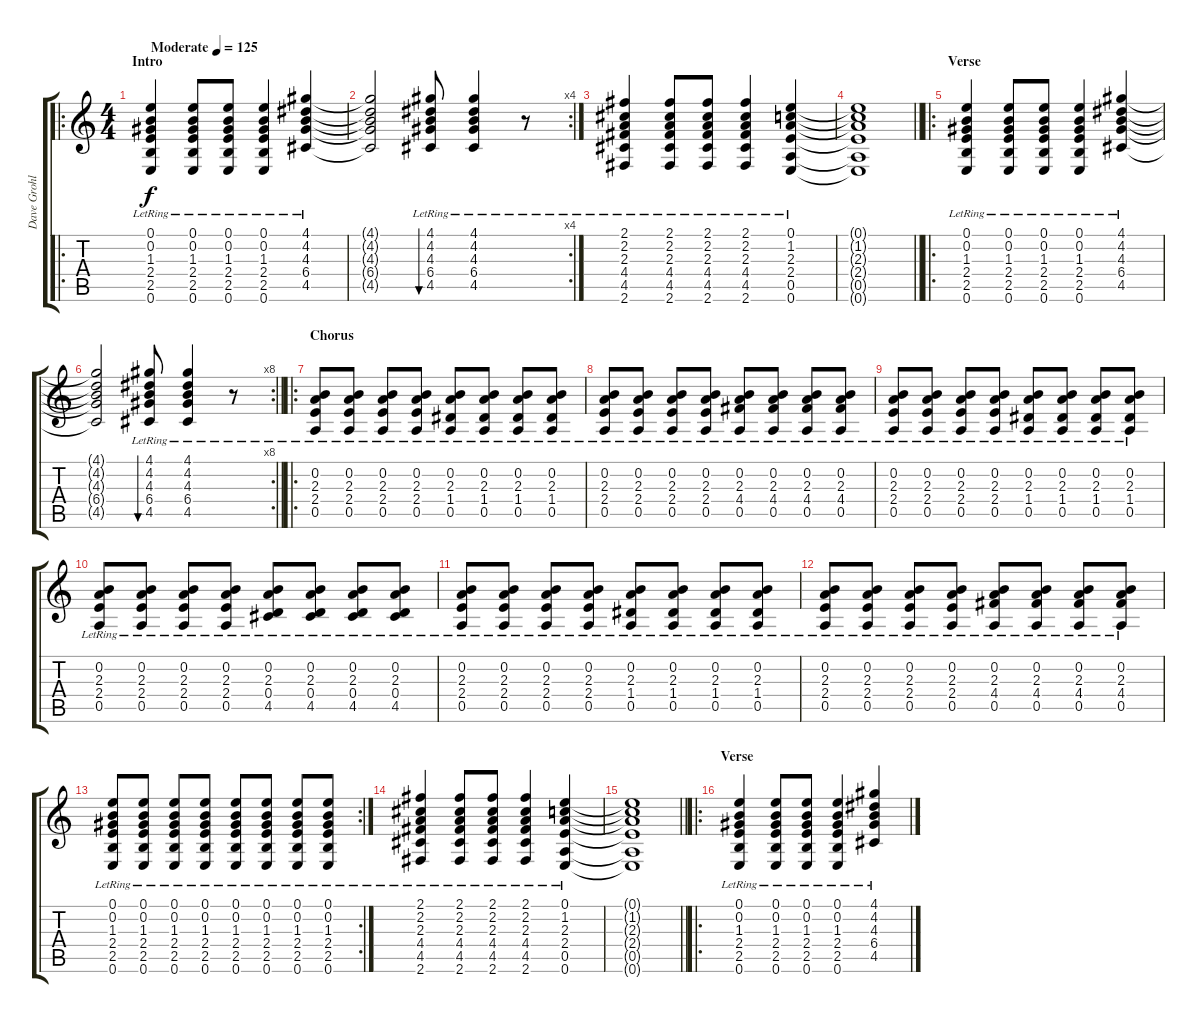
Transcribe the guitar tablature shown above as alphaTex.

\track ("Dave Grohl" "Dave Grohl") {instrument acousticguitarsteel}
\staff {score tabs}
\tuning (E4 B3 G3 D3 A2 E2) {hide}
\ro
\ts (4 4)
\section ("" "Intro")
\tempo (125 "Moderate")
\clef g2
\ks c
(0.1{lr} 0.2{lr} 1.3{lr} 2.4{lr} 2.5{lr} 0.6{lr}).4{dy f instrument acousticguitarsteel} (0.1{lr} 0.2{lr} 1.3{lr} 2.4{lr} 2.5{lr} 0.6{lr}).8 (0.1{lr} 0.2{lr} 1.3{lr} 2.4{lr} 2.5{lr} 0.6{lr}).8 (0.1{lr} 0.2{lr} 1.3{lr} 2.4{lr} 2.5{lr} 0.6{lr}).4 (4.1{lr} 4.2{lr} 4.3{lr} 6.4{lr} 4.5{lr}).4 |
\rc 4
(4.1{t} 4.2{t} 4.3{t} 6.4{t} 4.5{t}).2 (4.1{lr} 4.2{lr} 4.3{lr} 6.4{lr} 4.5{lr}).8{bu 240} (4.1{lr} 4.2{lr} 4.3{lr} 6.4{lr} 4.5{lr}).4 r.8 |
(2.1{lr} 2.2{lr} 2.3{lr} 4.4{lr} 4.5{lr} 2.6{lr}).4 (2.1{lr} 2.2{lr} 2.3{lr} 4.4{lr} 4.5{lr} 2.6{lr}).8 (2.1{lr} 2.2{lr} 2.3{lr} 4.4{lr} 4.5{lr} 2.6{lr}).8 (2.1{lr} 2.2{lr} 2.3{lr} 4.4{lr} 4.5{lr} 2.6{lr}).4 (0.1{lr} 1.2{lr} 2.3{lr} 2.4{lr} 0.5{lr} 0.6{lr}).4 |
\barLineRight lightlight
(0.1{t} 1.2{t} 2.3{t} 2.4{t} 0.5{t} 0.6{t}).1 |
\ro
\section ("" "Verse")
(0.1{lr} 0.2{lr} 1.3{lr} 2.4{lr} 2.5{lr} 0.6{lr}).4 (0.1{lr} 0.2{lr} 1.3{lr} 2.4{lr} 2.5{lr} 0.6{lr}).8 (0.1{lr} 0.2{lr} 1.3{lr} 2.4{lr} 2.5{lr} 0.6{lr}).8 (0.1{lr} 0.2{lr} 1.3{lr} 2.4{lr} 2.5{lr} 0.6{lr}).4 (4.1{lr} 4.2{lr} 4.3{lr} 6.4{lr} 4.5{lr}).4 |
\rc 8
\barLineRight lightlight
(4.1{t} 4.2{t} 4.3{t} 6.4{t} 4.5{t}).2 (4.1{lr} 4.2{lr} 4.3{lr} 6.4{lr} 4.5{lr}).8{bu 240} (4.1{lr} 4.2{lr} 4.3{lr} 6.4{lr} 4.5{lr}).4 r.8 |
\ro
\section ("" "Chorus")
(0.2{lr} 2.3{lr} 2.4{lr} 0.5{lr}).8 (0.2{lr} 2.3{lr} 2.4{lr} 0.5{lr}).8 (0.2{lr} 2.3{lr} 2.4{lr} 0.5{lr}).8 (0.2{lr} 2.3{lr} 2.4{lr} 0.5{lr}).8 (0.2{lr} 2.3{lr} 1.4{lr} 0.5{lr}).8 (0.2{lr} 2.3{lr} 1.4{lr} 0.5{lr}).8 (0.2{lr} 2.3{lr} 1.4{lr} 0.5{lr}).8 (0.2{lr} 2.3{lr} 1.4{lr} 0.5{lr}).8 |
(0.2{lr} 2.3{lr} 2.4{lr} 0.5{lr}).8 (0.2{lr} 2.3{lr} 2.4{lr} 0.5{lr}).8 (0.2{lr} 2.3{lr} 2.4{lr} 0.5{lr}).8 (0.2{lr} 2.3{lr} 2.4{lr} 0.5{lr}).8 (0.2{lr} 2.3{lr} 4.4{lr} 0.5{lr}).8 (0.2{lr} 2.3{lr} 4.4{lr} 0.5{lr}).8 (0.2{lr} 2.3{lr} 4.4{lr} 0.5{lr}).8 (0.2{lr} 2.3{lr} 4.4{lr} 0.5{lr}).8 |
(0.2{lr} 2.3{lr} 2.4{lr} 0.5{lr}).8 (0.2{lr} 2.3{lr} 2.4{lr} 0.5{lr}).8 (0.2{lr} 2.3{lr} 2.4{lr} 0.5{lr}).8 (0.2{lr} 2.3{lr} 2.4{lr} 0.5{lr}).8 (0.2{lr} 2.3{lr} 1.4{lr} 0.5{lr}).8 (0.2{lr} 2.3{lr} 1.4{lr} 0.5{lr}).8 (0.2{lr} 2.3{lr} 1.4{lr} 0.5{lr}).8 (0.2{lr} 2.3{lr} 1.4{lr} 0.5{lr}).8 |
(0.2{lr} 2.3{lr} 2.4{lr} 0.5{lr}).8 (0.2{lr} 2.3{lr} 2.4{lr} 0.5{lr}).8 (0.2{lr} 2.3{lr} 2.4{lr} 0.5{lr}).8 (0.2{lr} 2.3{lr} 2.4{lr} 0.5{lr}).8 (0.2{lr} 2.3{lr} 0.4{lr} 4.5{lr}).8 (0.2{lr} 2.3{lr} 0.4{lr} 4.5{lr}).8 (0.2{lr} 2.3{lr} 0.4{lr} 4.5{lr}).8 (0.2{lr} 2.3{lr} 0.4{lr} 4.5{lr}).8 |
(0.2{lr} 2.3{lr} 2.4{lr} 0.5{lr}).8 (0.2{lr} 2.3{lr} 2.4{lr} 0.5{lr}).8 (0.2{lr} 2.3{lr} 2.4{lr} 0.5{lr}).8 (0.2{lr} 2.3{lr} 2.4{lr} 0.5{lr}).8 (0.2{lr} 2.3{lr} 1.4{lr} 0.5{lr}).8 (0.2{lr} 2.3{lr} 1.4{lr} 0.5{lr}).8 (0.2{lr} 2.3{lr} 1.4{lr} 0.5{lr}).8 (0.2{lr} 2.3{lr} 1.4{lr} 0.5{lr}).8 |
(0.2{lr} 2.3{lr} 2.4{lr} 0.5{lr}).8 (0.2{lr} 2.3{lr} 2.4{lr} 0.5{lr}).8 (0.2{lr} 2.3{lr} 2.4{lr} 0.5{lr}).8 (0.2{lr} 2.3{lr} 2.4{lr} 0.5{lr}).8 (0.2{lr} 2.3{lr} 4.4{lr} 0.5{lr}).8 (0.2{lr} 2.3{lr} 4.4{lr} 0.5{lr}).8 (0.2{lr} 2.3{lr} 4.4{lr} 0.5{lr}).8 (0.2{lr} 2.3{lr} 4.4{lr} 0.5{lr}).8 |
\rc 2
(0.1{lr} 0.2{lr} 1.3{lr} 2.4{lr} 2.5{lr} 0.6{lr}).8 (0.1{lr} 0.2{lr} 1.3{lr} 2.4{lr} 2.5{lr} 0.6{lr}).8 (0.1{lr} 0.2{lr} 1.3{lr} 2.4{lr} 2.5{lr} 0.6{lr}).8 (0.1{lr} 0.2{lr} 1.3{lr} 2.4{lr} 2.5{lr} 0.6{lr}).8 (0.1{lr} 0.2{lr} 1.3{lr} 2.4{lr} 2.5{lr} 0.6{lr}).8 (0.1{lr} 0.2{lr} 1.3{lr} 2.4{lr} 2.5{lr} 0.6{lr}).8 (0.1{lr} 0.2{lr} 1.3{lr} 2.4{lr} 2.5{lr} 0.6{lr}).8 (0.1{lr} 0.2{lr} 1.3{lr} 2.4{lr} 2.5{lr} 0.6{lr}).8 |
(2.1{lr} 2.2{lr} 2.3{lr} 4.4{lr} 4.5{lr} 2.6{lr}).4 (2.1{lr} 2.2{lr} 2.3{lr} 4.4{lr} 4.5{lr} 2.6{lr}).8 (2.1{lr} 2.2{lr} 2.3{lr} 4.4{lr} 4.5{lr} 2.6{lr}).8 (2.1{lr} 2.2{lr} 2.3{lr} 4.4{lr} 4.5{lr} 2.6{lr}).4 (0.1{lr} 1.2{lr} 2.3{lr} 2.4{lr} 0.5{lr} 0.6{lr}).4 |
\barLineRight lightlight
(0.1{t} 1.2{t} 2.3{t} 2.4{t} 0.5{t} 0.6{t}).1 |
\ro
\section ("" "Verse")
(0.1{lr} 0.2{lr} 1.3{lr} 2.4{lr} 2.5{lr} 0.6{lr}).4 (0.1{lr} 0.2{lr} 1.3{lr} 2.4{lr} 2.5{lr} 0.6{lr}).8 (0.1{lr} 0.2{lr} 1.3{lr} 2.4{lr} 2.5{lr} 0.6{lr}).8 (0.1{lr} 0.2{lr} 1.3{lr} 2.4{lr} 2.5{lr} 0.6{lr}).4 (4.1{lr} 4.2{lr} 4.3{lr} 6.4{lr} 4.5{lr}).4
